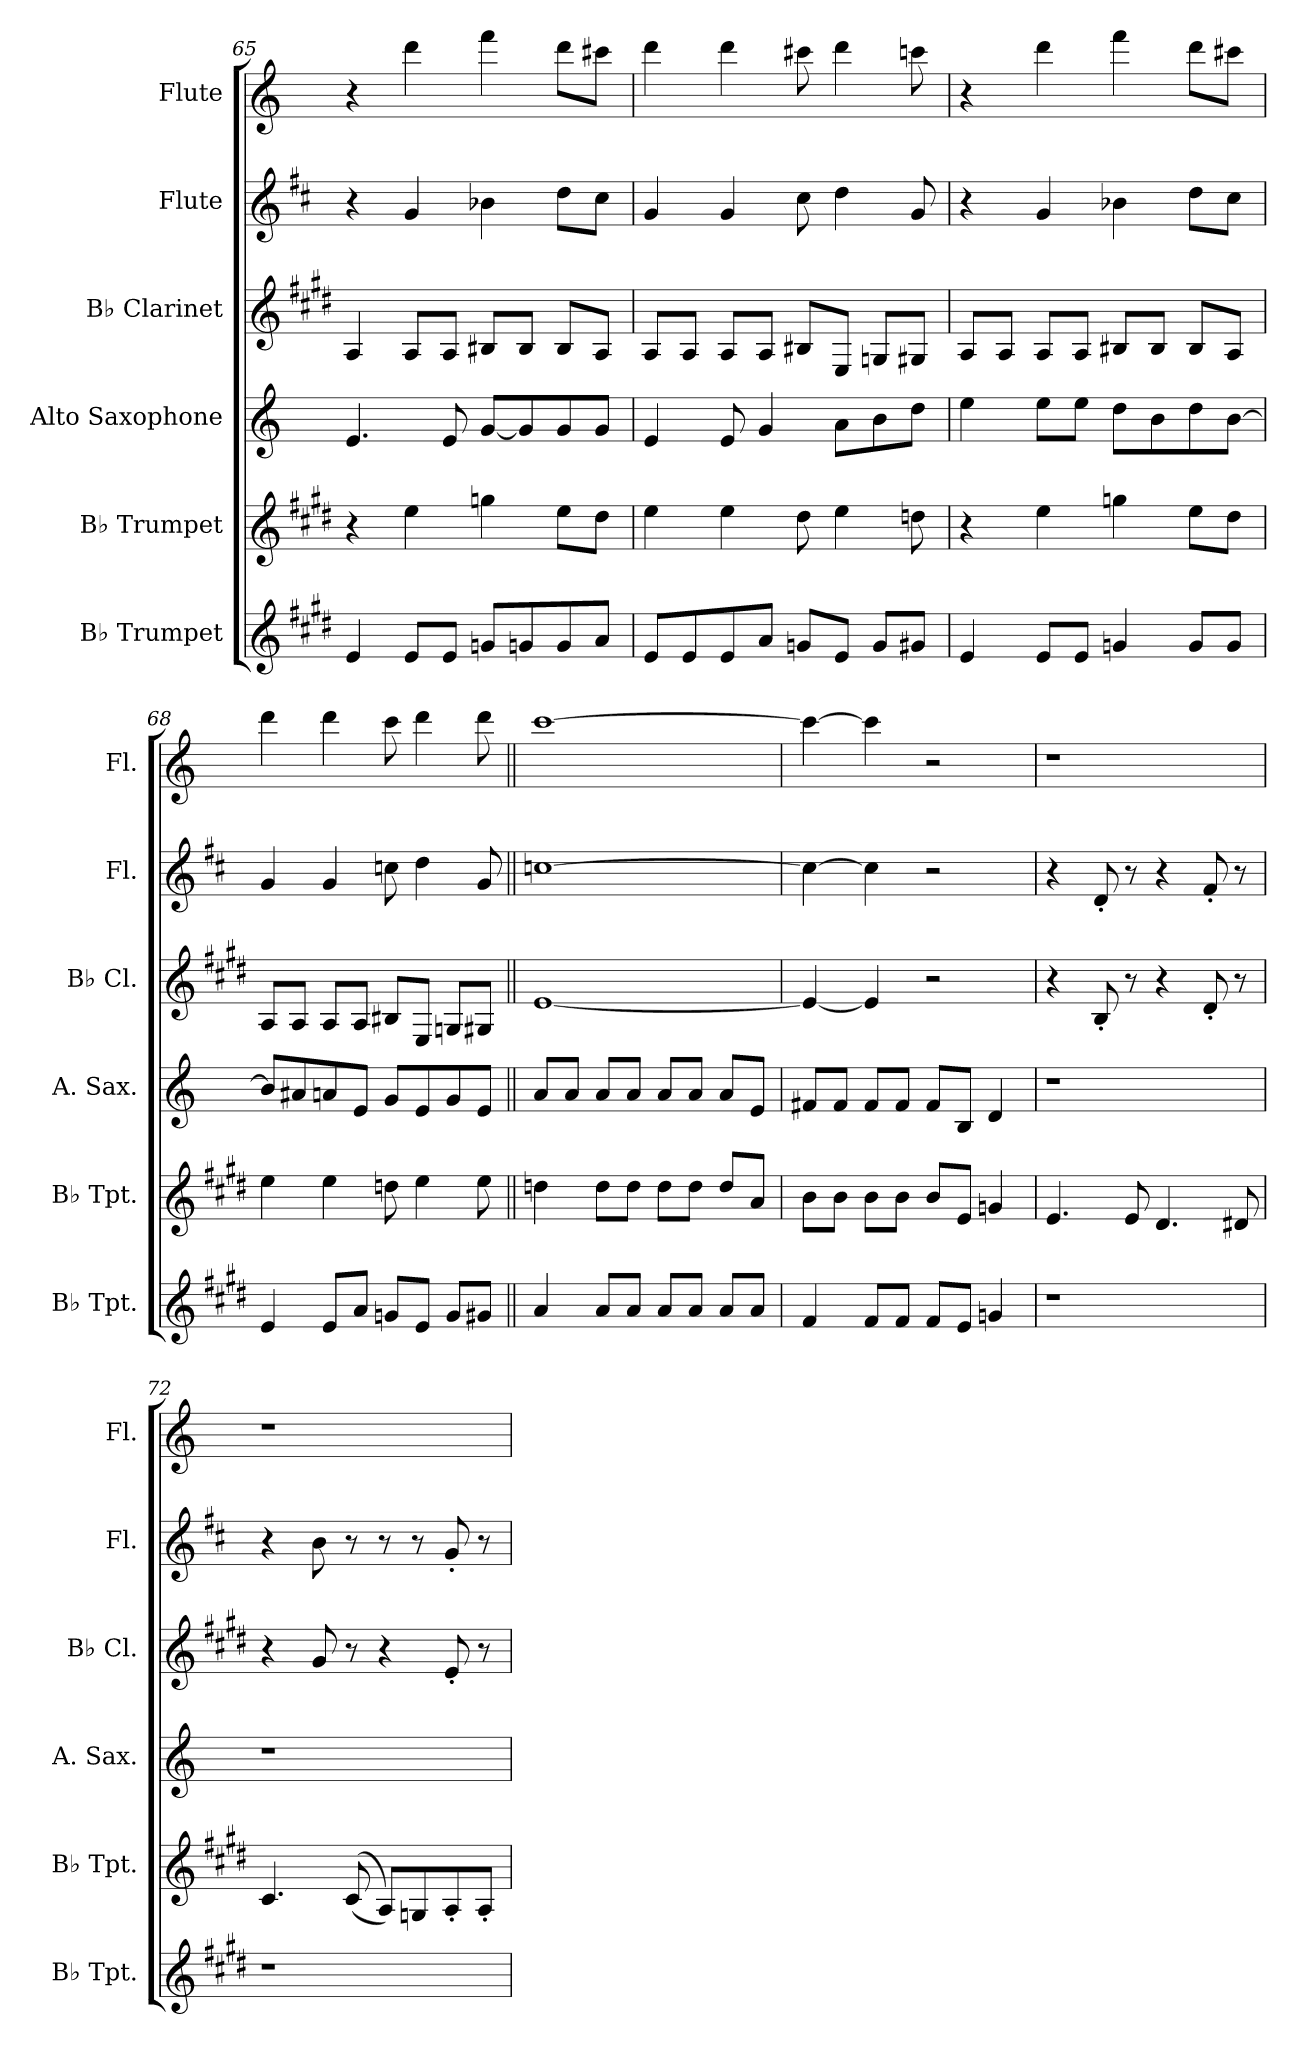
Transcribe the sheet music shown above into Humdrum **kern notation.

**kern	**kern	**kern	**kern	**kern	**kern
*part6	*part5	*part4	*part3	*part2	*part1
*staff6	*staff5	*staff4	*staff3	*staff2	*staff1
*I"B♭ Trumpet	*I"B♭ Trumpet	*I"Alto Saxophone	*I"B♭ Clarinet	*I"Flute	*I"Flute
*I'B♭ Tpt.	*I'B♭ Tpt.	*I'A. Sax.	*I'B♭ Cl.	*I'Fl.	*I'Fl.
*clefG2	*clefG2	*clefG2	*clefG2	*clefG2	*clefG2
*ITrd1c2	*ITrd1c2	*ITrd5c9	*ITrd1c2	*	*
*k[f#c#]	*k[f#c#]	*k[b-e-a-]	*k[f#c#]	*k[f#c#]	*k[]
*D:	*D:	*E-:	*D:	*D:	*C:
=65	=65	=65	=65	=65	=65
4d/	4r	4.G/	4G/	4r	4r
8d/L	4dd\	.	8G/L	4g/	4ddd\
8d/J	.	8G/	8G/J	.	.
8fn/L	4ffn\	[8B-/L	8A#X/L	4b-X\	4fff\
8fn/	.	8B-/]	8A#/J	.	.
8f/	8dd\L	8B-/	8A#/L	8dd\L	8ddd\L
8g/J	8cc#\J	8B-/J	8G/J	8cc#\J	8ccc#X\J
!!LO:PB:g=z
=66	=66	=66	=66	=66	=66
8d/L	4dd\	4G/	8G/L	4g/	4ddd\
8d/	.	.	8G/J	.	.
8d/	4dd\	8G/	8G/L	4g/	4ddd\
8g/J	.	4B-/	8G/J	.	.
8fn/L	8cc#\	.	8A#X/L	8cc#\	8ccc#X\
8d/J	4dd\	8c\L	8D/J	4dd\	4ddd\
8f/L	.	8d\	8Fn/L	.	.
8f#X/J	8ccn\	8f\J	8F#X/J	8g/	8cccn\
=67	=67	=67	=67	=67	=67
4d/	4r	4g\	8G/L	4r	4r
.	.	.	8G/J	.	.
8d/L	4dd\	8g\L	8G/L	4g/	4ddd\
8d/J	.	8g\J	8G/J	.	.
4fn/	4ffn\	8f\L	8A#X/L	4b-X\	4fff\
.	.	8d\	8A#/J	.	.
8f/L	8dd\L	8f\	8A#/L	8dd\L	8ddd\L
8f/J	8cc#\J	[8d\J	8G/J	8cc#\J	8ccc#X\J
=68	=68	=68	=68	=68	=68
4d/	4dd\	8d/L]	8G/L	4g/	4ddd\
.	.	8c#X/	8G/J	.	.
8d/L	4dd\	8cn/	8G/L	4g/	4ddd\
8g/J	.	8G/J	8G/J	.	.
8fn/L	8ccn\	8B-/L	8A#X/L	8ccn\	8ccc\
8d/J	4dd\	8G/	8D/J	4dd\	4ddd\
8f/L	.	8B-/	8Fn/L	.	.
8f#X/J	8dd\	8G/J	8F#X/J	8g/	8ddd\
!!LO:LB:g=z
=69||	=69||	=69||	=69||	=69||	=69||
4g/	4ccn\	8c/L	[1d	[1ccn	[1ccc
.	.	8c/J	.	.	.
8g/L	8cc\L	8c/L	.	.	.
8g/J	8cc\J	8c/J	.	.	.
8g/L	8cc\L	8c/L	.	.	.
8g/J	8cc\J	8c/J	.	.	.
8g/L	8cc/L	8c/L	.	.	.
8g/J	8g/J	8G/J	.	.	.
=70	=70	=70	=70	=70	=70
4e/	8a\L	8An/L	4d/_	4cc\_	4ccc\_
.	8a\J	8A/J	.	.	.
8e/L	8a\L	8A/L	4d/]	4cc\]	4ccc\]
8e/J	8a\J	8A/J	.	.	.
8e/L	8a/L	8A/L	2r	2r	2r
8d/J	8d/J	8D/J	.	.	.
4fn/	4fn/	4F/	.	.	.
=71	=71	=71	=71	=71	=71
1r	4.d/	1r	4r	4r	1r
.	.	.	8A'/	8d'/	.
.	8d/	.	8r	8r	.
.	4.c#/	.	4r	4r	.
.	.	.	8c#'/	8f#'/	.
.	8c#X/	.	8r	8r	.
!!LO:PB:g=z
=72	=72	=72	=72	=72	=72
1r	4.B/	1r	4r	4r	1r
.	.	.	8f#/	8b\	.
.	((8B/	.	8r	8r	.
.	8G/L))	.	4r	8r	.
.	8Fn/	.	.	8r	.
.	8G'/	.	8d'/	8g'/	.
.	8G'/J	.	8r	8r	.
=	=	=	=	=	=
*-	*-	*-	*-	*-	*-
